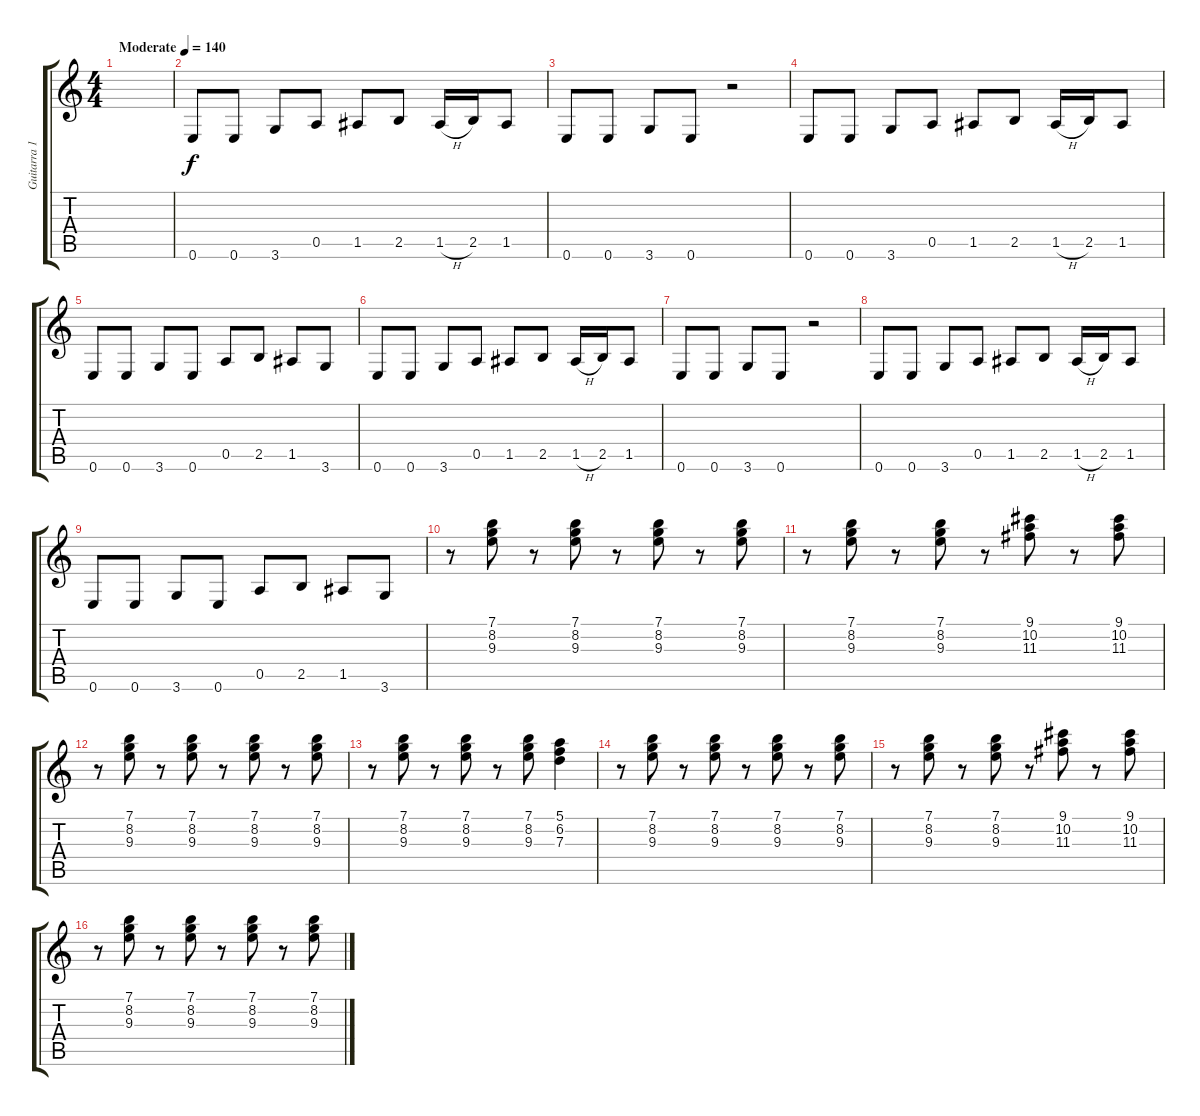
\track ("Guitarra 1" "Guitarra 1") {instrument electricguitarmuted}
\staff {score tabs}
\tuning (E4 B3 G3 D3 A2 E2) {hide}
\ts (4 4)
\tempo (140 "Moderate")
\clef g2
\ks c
|
0.6.8 0.6.8 3.6.8 0.5.8 1.5.8 2.5.8 1.5{h}.16 2.5.16 1.5.8 |
0.6.8 0.6.8 3.6.8 0.6.8 r.2 |
0.6.8 0.6.8 3.6.8 0.5.8 1.5.8 2.5.8 1.5{h}.16 2.5.16 1.5.8 |
0.6.8 0.6.8 3.6.8 0.6.8 0.5.8 2.5.8 1.5.8 3.6.8 |
0.6.8 0.6.8 3.6.8 0.5.8 1.5.8 2.5.8 1.5{h}.16 2.5.16 1.5.8 |
0.6.8 0.6.8 3.6.8 0.6.8 r.2 |
0.6.8 0.6.8 3.6.8 0.5.8 1.5.8 2.5.8 1.5{h}.16 2.5.16 1.5.8 |
0.6.8 0.6.8 3.6.8 0.6.8 0.5.8 2.5.8 1.5.8 3.6.8 |
r.8{instrument electricguitarclean} (7.1 8.2 9.3).8 r.8 (7.1 8.2 9.3).8 r.8 (7.1 8.2 9.3).8 r.8 (7.1 8.2 9.3).8 |
r.8 (7.1 8.2 9.3).8 r.8 (7.1 8.2 9.3).8 r.8 (9.1 10.2 11.3).8 r.8 (9.1 10.2 11.3).8 |
r.8 (7.1 8.2 9.3).8 r.8 (7.1 8.2 9.3).8 r.8 (7.1 8.2 9.3).8 r.8 (7.1 8.2 9.3).8 |
r.8 (7.1 8.2 9.3).8 r.8 (7.1 8.2 9.3).8 r.8 (7.1 8.2 9.3).8 (5.1 6.2 7.3).4 |
r.8 (7.1 8.2 9.3).8 r.8 (7.1 8.2 9.3).8 r.8 (7.1 8.2 9.3).8 r.8 (7.1 8.2 9.3).8 |
r.8 (7.1 8.2 9.3).8 r.8 (7.1 8.2 9.3).8 r.8 (9.1 10.2 11.3).8 r.8 (9.1 10.2 11.3).8 |
r.8 (7.1 8.2 9.3).8 r.8 (7.1 8.2 9.3).8 r.8 (7.1 8.2 9.3).8 r.8 (7.1 8.2 9.3).8
